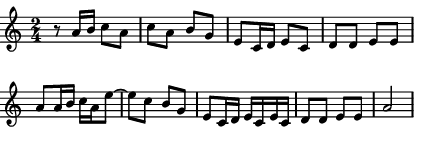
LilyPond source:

\version "2.12.1"

\paper
{
  make-footer=##f
  make-header=##f

  left-margin = 0\cm
  top-margin = 0\cm
  bottom-margin = 0\cm

  indent = 0\cm
  between-system-padding = 1\mm

  paper-width = 7.5\cm
  line-width = 7\cm
  paper-height = 3.5\cm
}

{
#(set-global-staff-size 12)
  \key a \minor
	\time 2/4
  \relative c''{
   r8 a16 b c8 a c a b g e 
   c16 d e8 c d d e e a
   a16 b c a e'8~ e c b g e
   c16 d e c e c d8 d e e a2
	}
}

